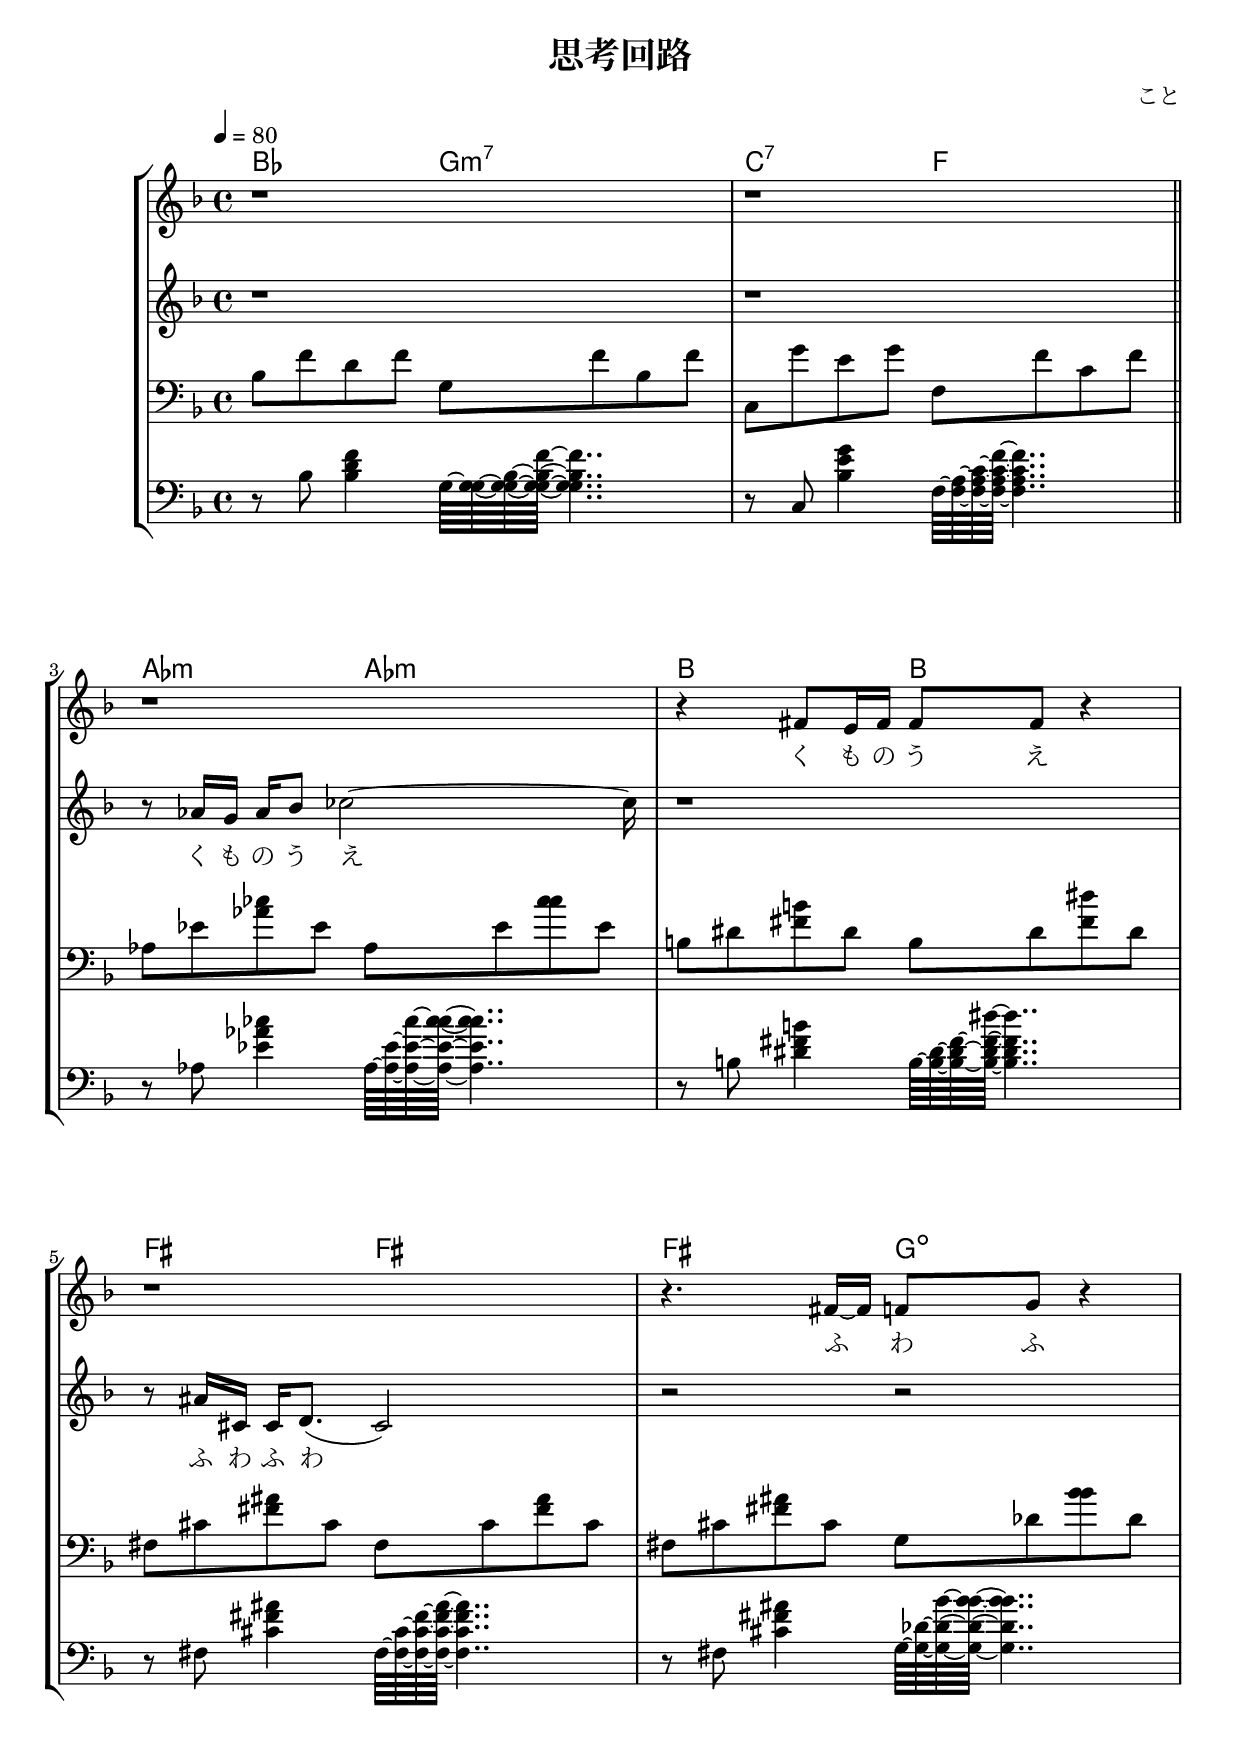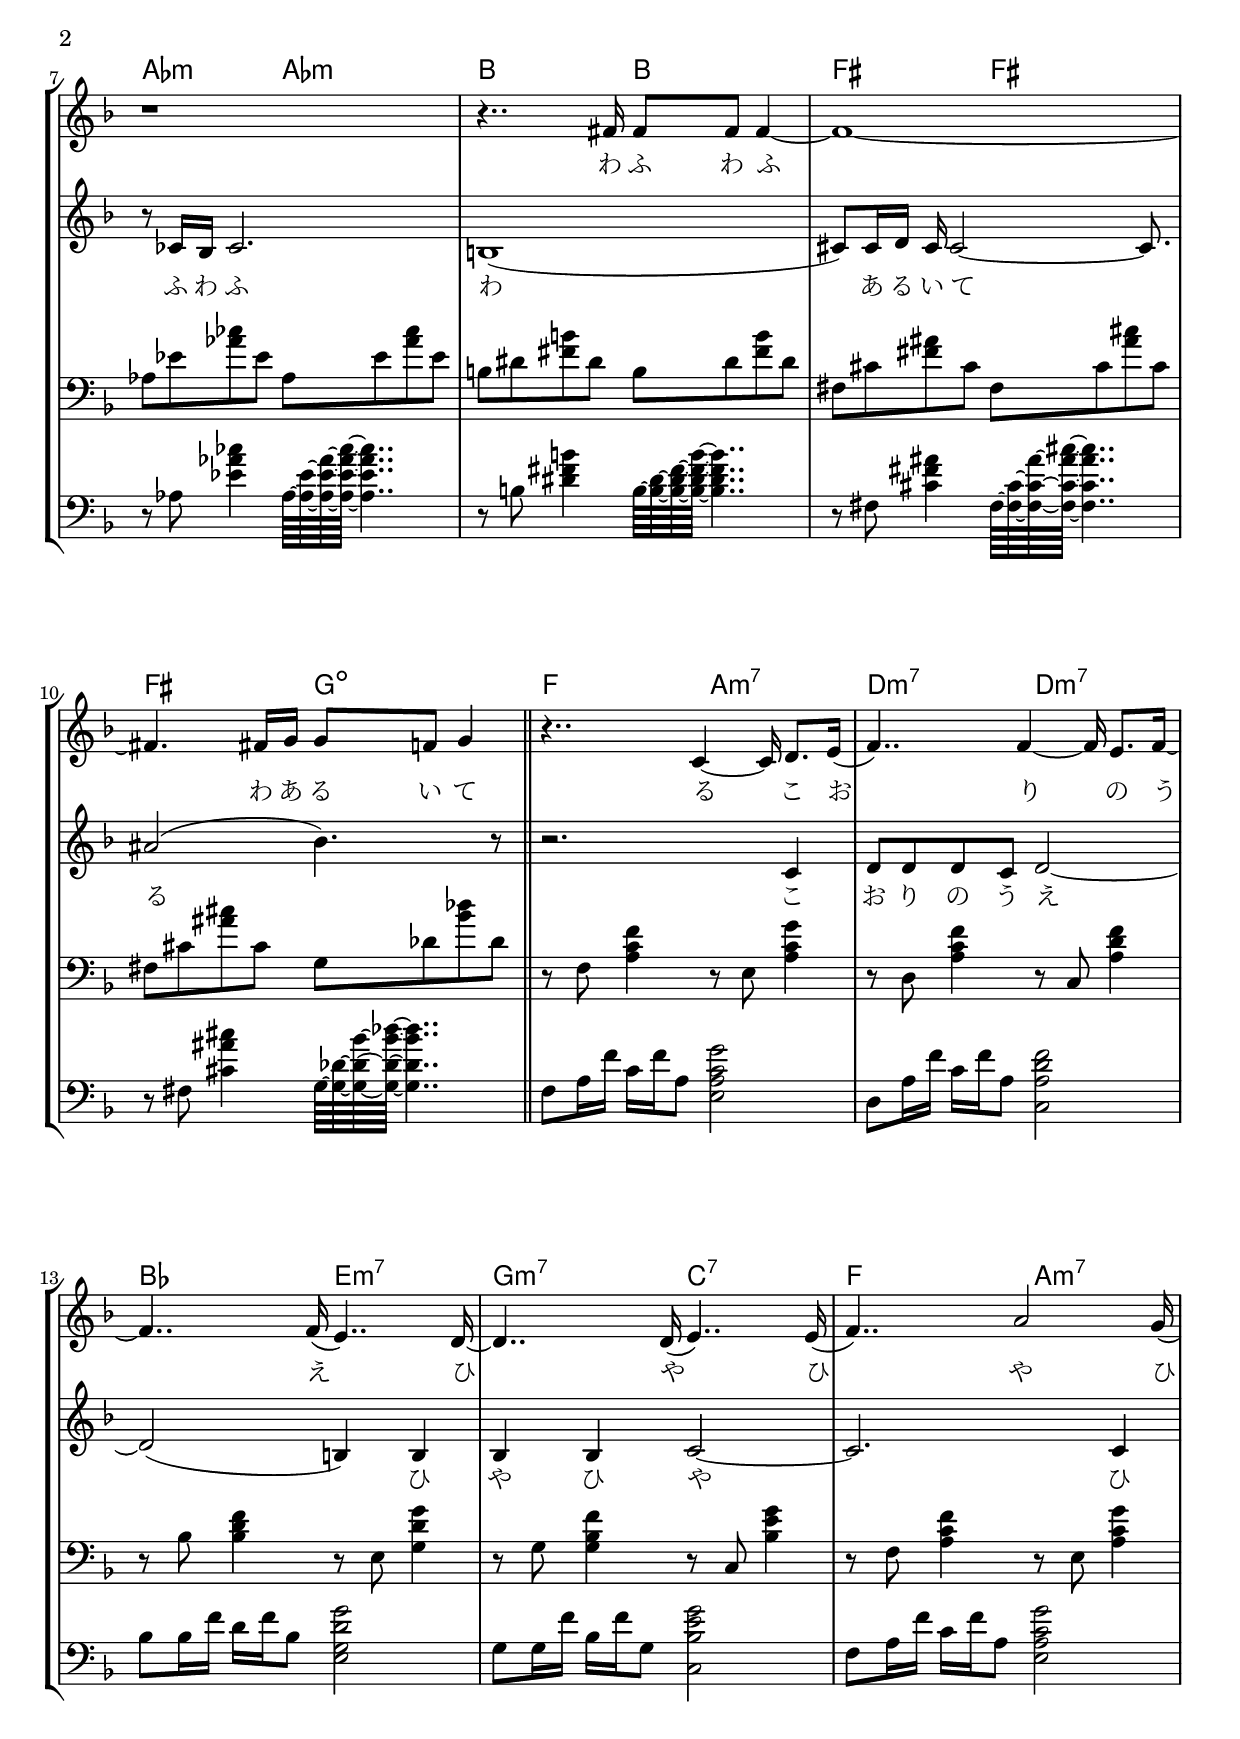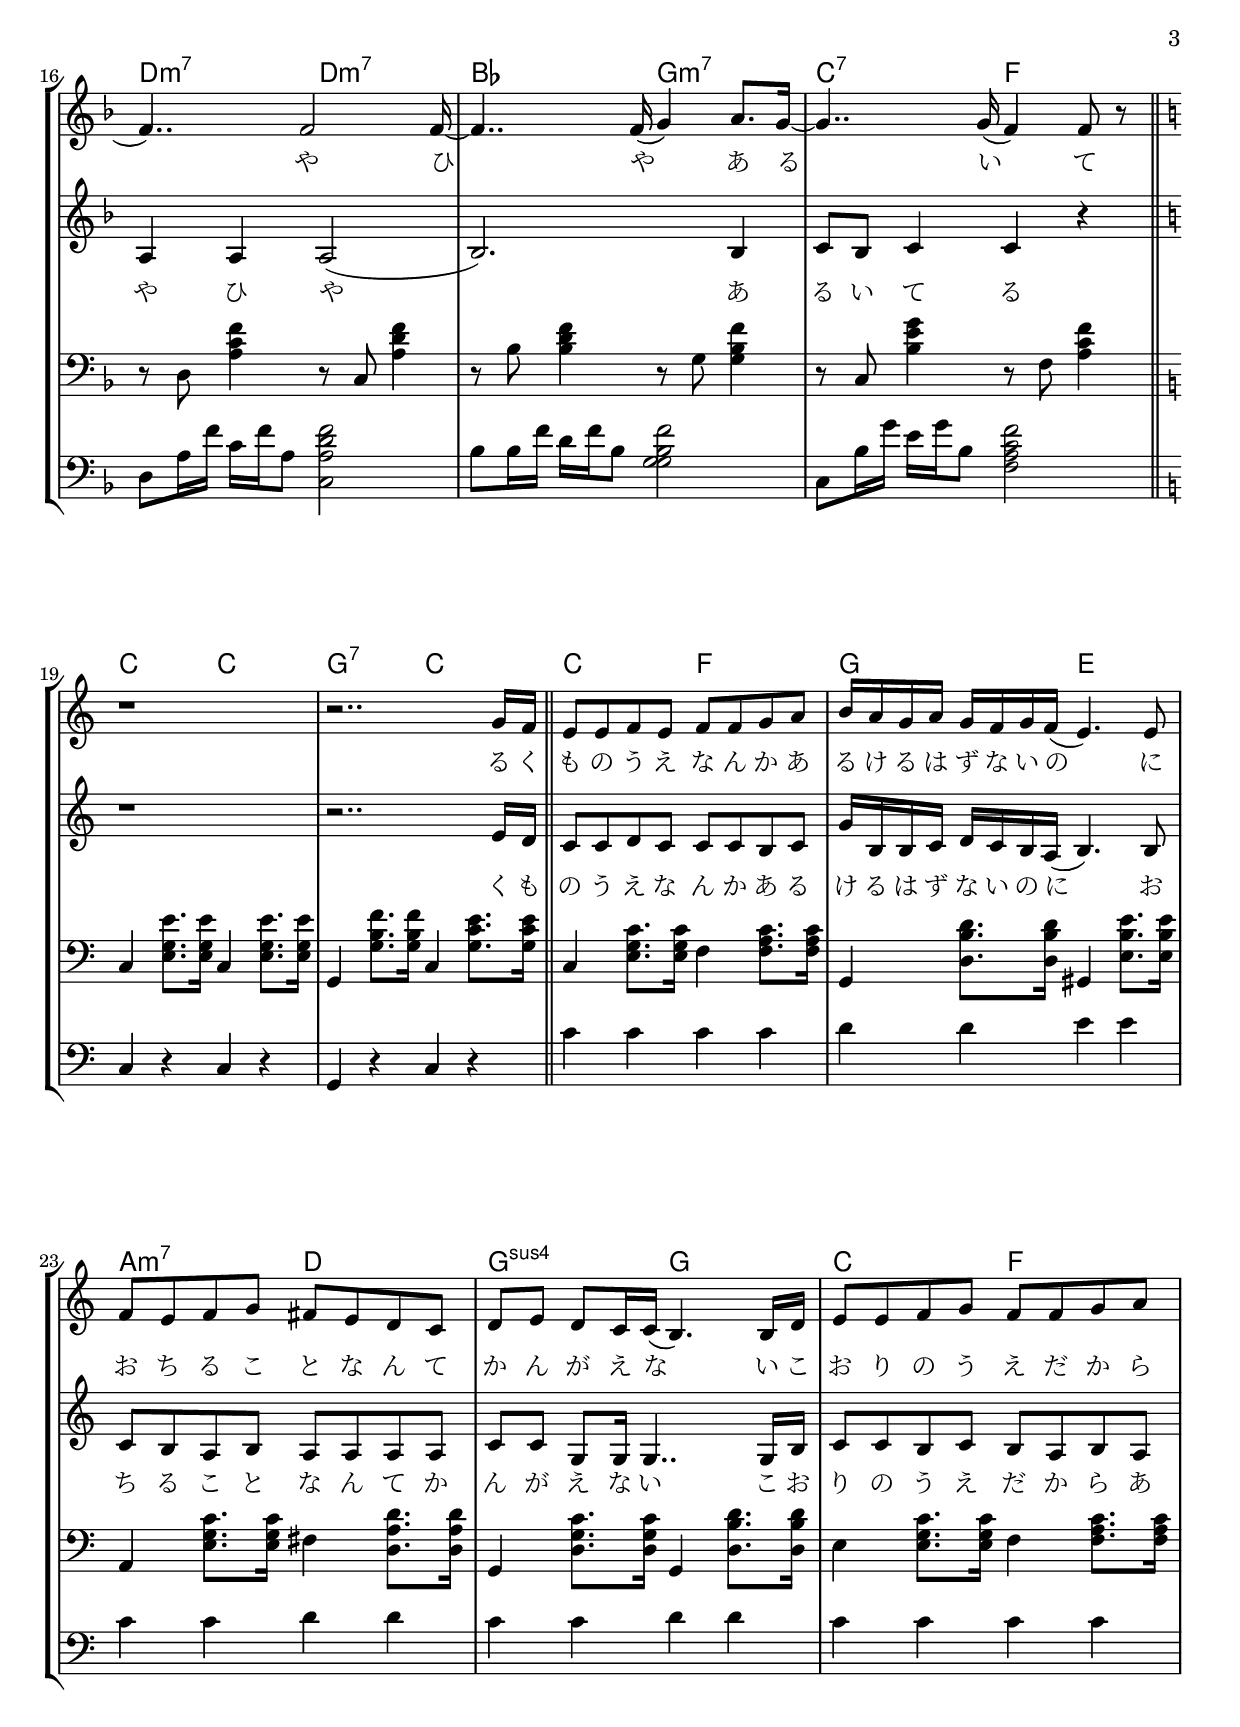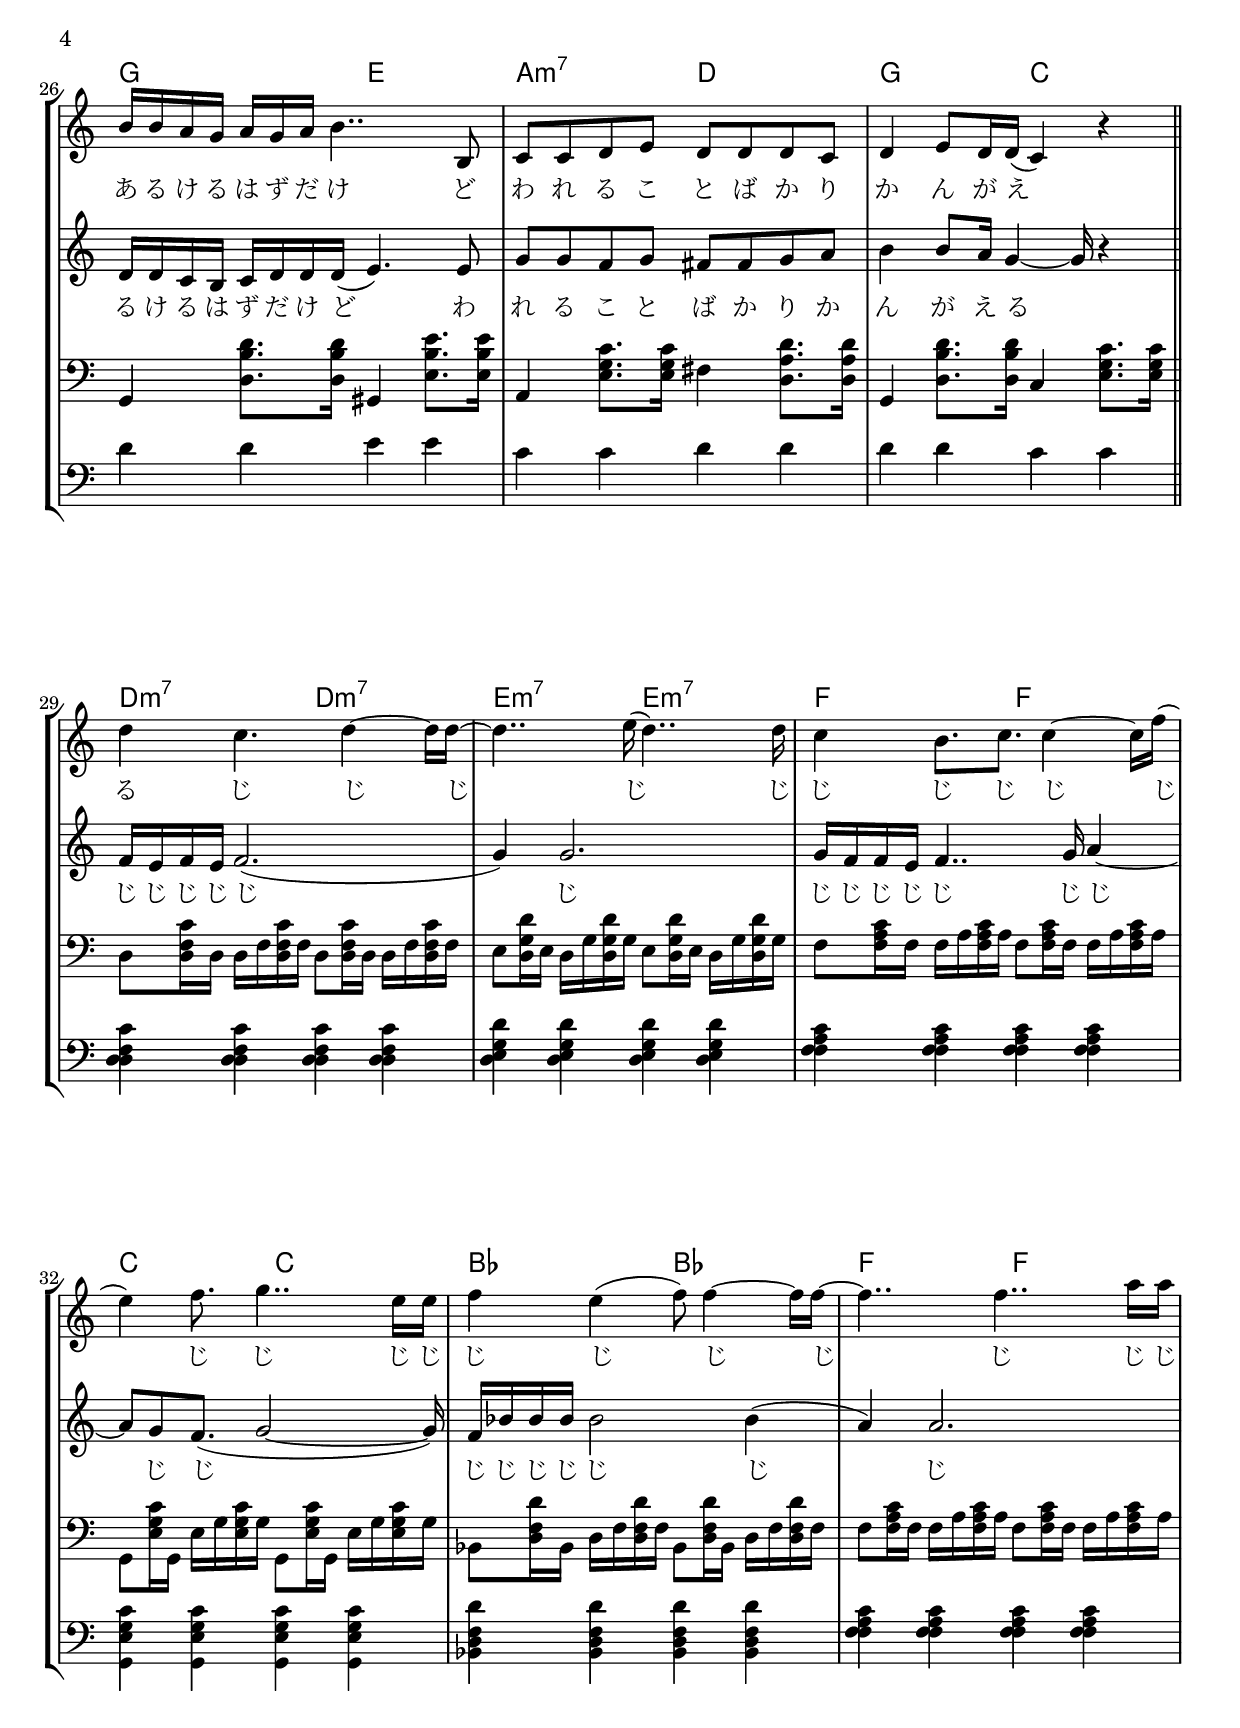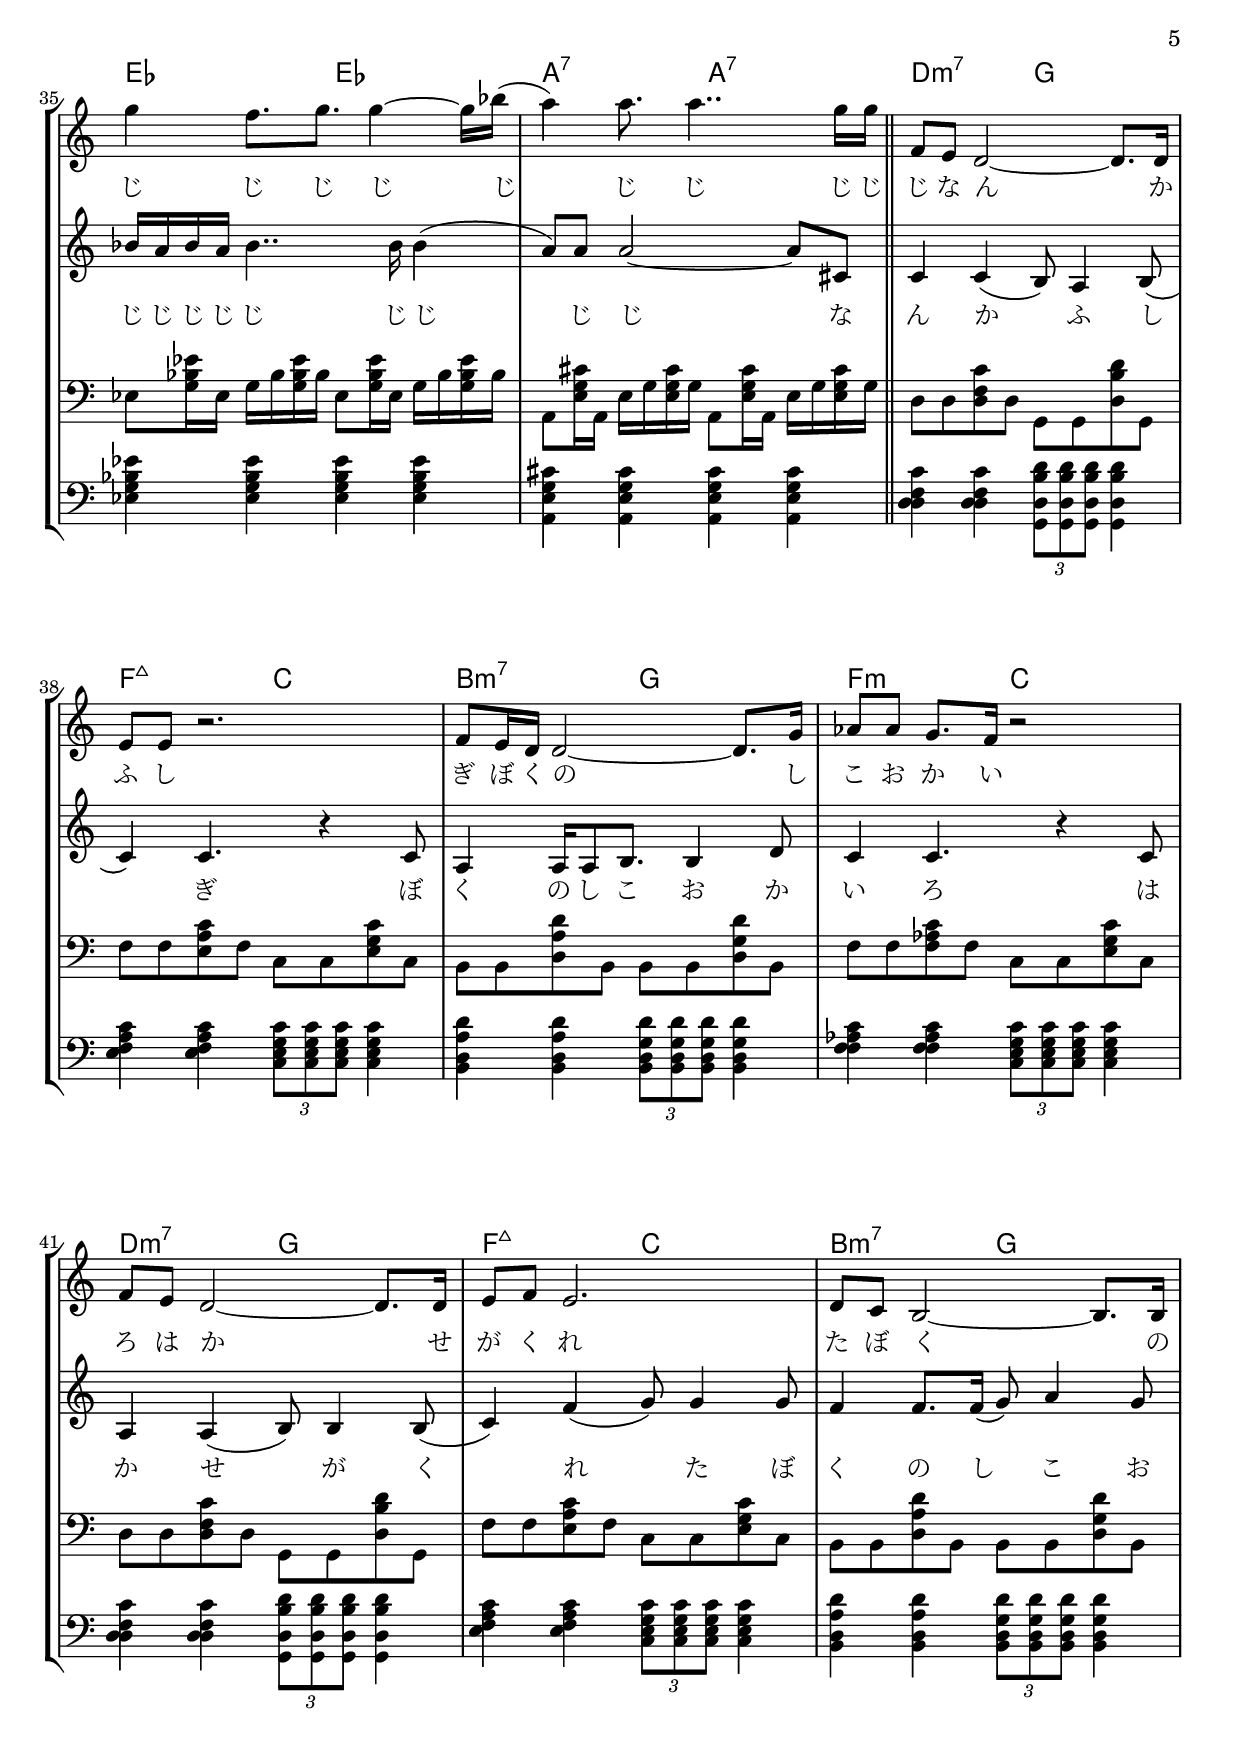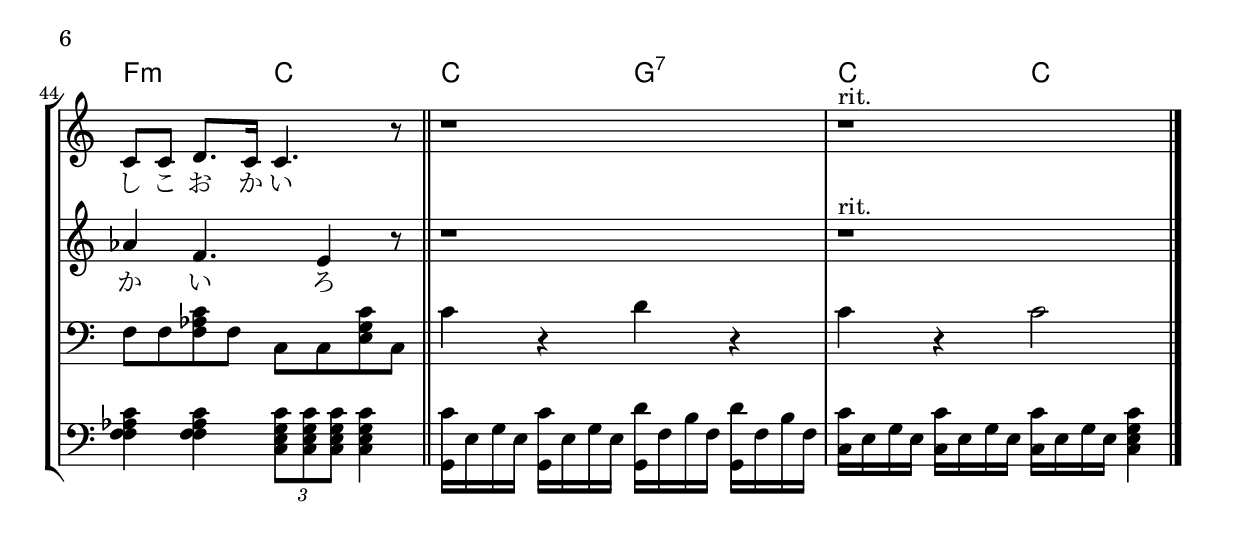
\version "2.12.1"

\header {
	title = \markup {思考回路}
	composer = \markup \center-column {こと}
}

harmony = \chordmode {
	bes2 g:min7 c:7 f 

	as:m as:m b b fis fis fis g:dim as:m as:m b b fis fis fis g:dim 

	f a:min7 d:min7 d:min7 bes e:min7 g:min7 c:7 f a:min7 d:min7 d:min7 bes g:min7 c:7 f 

	c c g:7 c 

	c f g e a:min7 d g:sus4 g c f g e a:min7 d g c 

	d:min7 d:min7 e:min7 e:min7 f f c c bes bes f f es es a:7 a:7 

	d:min7 g f:maj7 c b:m7 g f:m c d:min7 g f:maj7 c b:m7 g f:m c 

	c g:7 c c 
}

melody = {
	\key f \major
	\tempo 4 = 80
	r1 | r1   
	\set Staff.midiInstrument = #"fss0.25"
	r1
r4 fis'8  e'16  fis'16  fis'8  fis'8  r4~ 
	r1~ 
	r4.  fis'16  fis'16  f'8  g'8  r4 
	r1 
	r4..  fis'16  fis'8  fis'8  fis'4~ 
	fis'1~ 
	fis'4.  fis'16  g'16  g'8  f'8  g'4
	\set Staff.midiInstrument = #"mmi0.42"
	r4.. c'4~c'16  d'8.  e'16 
	(f'4..)  f'4~f'16  e'8.  f'16~ 
	f'4..  f'16  (e'4..)  d'16~ 
	d'4..  d'16  (e'4..)  e'16 
	(f'4..)  a'2  g'16 
	(f'4..)  f'2  f'16~ 
	f'4..  f'16  (g'4)  a'8.  g'16~ 
	g'4..  g'16  (f'4)  f'8  	r8 	\key c \major
	r1 | r2.. 
	\set Staff.midiInstrument = #"mmi0.42"
	g'16  f'16 
	e'8  e'8  f'8  e'8  f'8  f'8  g'8  a'8 
	b'16  a'16  g'16  a'16  g'16  f'16  g'16  f'16  (e'4.)  e'8 
	f'8  e'8  f'8  g'8  fis'8  e'8  d'8  c'8 
	d'8  e'8  d'8  c'16  c'16  (b4.)  b16  d'16 
	e'8  e'8  f'8  g'8  f'8  f'8  g'8  a'8 
	b'16  b'16  a'16  g'16  a'16  g'16  a'16  b'4..  b8 
	c'8  c'8  d'8  e'8  d'8  d'8  d'8  c'8 
	d'4  e'8  d'16  d'16  (c'4)  	r4 	\set Staff.midiInstrument = #"Pad 2 (warm)"
	d''4  c''4.  d''4~d''16  d''16~ 
	d''4..  e''16  (d''4..)  d''16 
	c''4  b'8.  c''8.  c''4~c''16  f''16 
	(e''4)  f''8.  g''4..  e''16  e''16 
	f''4  e''4  (f''8)  f''4~f''16  f''16~ 
	f''4..  f''4..  a''16  a''16 
	g''4  f''8.  g''8.  g''4~g''16  bes''16 
	(a''4)  a''8.  a''4..  g''16  g''16
	\set Staff.midiInstrument = #"fss0.25"
	 f'8  e'8  d'2~d'8.  d'16 
	e'8  e'8  r2. 
	f'8  e'16  d'16  d'2~d'8.  g'16 
	as'8  as'8  g'8.  f'16  r2 
	f'8  e'8  d'2~d'8.  d'16 
	e'8  f'8  e'2. 
	d'8  c'8  b2~b8.  b16 
	c'8  c'8  d'8.  c'16  c'4.  	r8 	r1 | r1^"rit." \bar "|."
}

words = \lyricmode {
	
	く  も  の  う  え  ふ  わ  ふ  わ  ふ  わ  ふ  わ  あ  る  い  て  る  
	こ  お  り  の  う  え  ひ  や  ひ  や  ひ  や  ひ  や  あ  る  い  て  る  
	
	く  も  の  う  え  な  ん  か  あ  る  け  る  は  ず  な  い  の  に  お  ち  る  こ  と  な  ん  て  か  ん  が  え  な  い  こ  お  り  の  う  え  だ  か  ら  あ  る  け  る  は  ず  だ  け  ど  わ  れ  る  こ  と  ば  か  り  か  ん  が  え  る  
	じ  じ  じ  じ  じ  じ  じ  じ  じ  じ  じ  じ  じ  じ  じ  じ  じ  じ  じ  じ  じ  じ  じ  じ  じ  じ  じ  じ  じ  じ  じ  
	な  ん  か  ふ  し  ぎ  ぼ  く  の  し  こ  お  か  い  ろ  は  か  せ  が  く  れ  た  ぼ  く  の  し  こ  お  か  い  ろ  
	
}

secondmelody = {
	\key f \major
	\tempo 4 = 80
	r1 | r1   
	\set Staff.midiInstrument = #"Synth Voice"
	r8 as'16  g'16  as'16  bes'8  ces''2~ces''16 
	r1 
	r8  ais'16  cis'16  cis'16  d'8.  (cis'2) 
	r2  r2 
	r8  ces'16  bes16  ces'2. 
	b1 
	(cis'8)  cis'16  d'16  cis'16  cis'2~cis'8. 
	ais'2  (bes'4.)  	r8 	\set Staff.midiInstrument = #"Synth Voice"
	r2. c'4 
	d'8  d'8  d'8  c'8  d'2~ 
	d'2  (b4)  b4 
	bes4  bes4  c'2~ 
	c'2.  c'4 
	a4  a4  a2 
	(bes2.)  bes4 
	c'8  bes8  c'4  c'4  	r4 	\key c \major
	r1 | r2.. 
	\set Staff.midiInstrument = #"fss0.23"
	e'16  d'16 
	c'8  c'8  d'8  c'8  c'8  c'8  b8  c'8 
	g'16  b16  b16  c'16  d'16  c'16  b16  a16  (b4.)  b8 
	c'8  b8  a8  b8  a8  a8  a8  a8 
	c'8  c'8  g8  g16  g4..  g16  b16 
	c'8  c'8  b8  c'8  b8  a8  b8  a8 
	d'16  d'16  c'16  b16  c'16  d'16  d'16  d'16  (e'4.)  e'8 
	g'8  g'8  f'8  g'8  fis'8  fis'8  g'8  a'8 
	b'4  b'8  a'16  g'4~g'16  	r4 	\set Staff.midiInstrument = #"Steel Drums"
	f'16  e'16  f'16  e'16  f'2. 
	(g'4)  g'2. 
	g'16  f'16  f'16  e'16  f'4..  g'16  a'4~ 
	a'8  g'8  f'8.  (g'2~g'16) 
	f'16  bes'16  bes'16  bes'16  bes'2  bes'4 
	(a'4)  a'2. 
	bes'16  a'16  bes'16  a'16  bes'4..  bes'16  bes'4 
	(a'8)  a'8  a'2~a'8  	\set Staff.midiInstrument = #"mmi0.42"
	cis'8 
	c'4  c'4  (b8)  a4  b8 
	(c'4)  c'4.  r4  c'8 
	a4  a16  a8  b8.  b4  d'8 
	c'4  c'4.  r4  c'8 
	a4  a4  (b8)  b4  b8 
	(c'4)  f'4  (g'8)  g'4  g'8 
	f'4  f'8.  f'16  (g'8)  a'4  g'8 
	as'4  f'4.  e'4  	r8 	r1 | r1^"rit." \bar "|."
}

secondwords = \lyricmode {
	
	く  も  の  う  え  ふ  わ  ふ  わ  ふ  わ  ふ  わ  あ  る  い  て  る  
	こ  お  り  の  う  え  ひ  や  ひ  や  ひ  や  ひ  や  あ  る  い  て  る  
	
	く  も  の  う  え  な  ん  か  あ  る  け  る  は  ず  な  い  の  に  お  ち  る  こ  と  な  ん  て  か  ん  が  え  な  い  こ  お  り  の  う  え  だ  か  ら  あ  る  け  る  は  ず  だ  け  ど  わ  れ  る  こ  と  ば  か  り  か  ん  が  え  る  
	じ  じ  じ  じ  じ  じ  じ  じ  じ  じ  じ  じ  じ  じ  じ  じ  じ  じ  じ  じ  じ  じ  じ  じ  じ  じ  じ  じ  じ  じ  じ  
	な  ん  か  ふ  し  ぎ  ぼ  く  の  し  こ  お  か  い  ろ  は  か  せ  が  く  れ  た  ぼ  く  の  し  こ  お  か  い  ろ  
	
}

tempochange = {
	\tempo 4 = 80
	r1 | r1 \bar "||"
	\tempo 4 = 80
	r1 | r1 | r1 | r1 | r1 | r1 | r1 | r1 \bar "||"
	\tempo 4 = 80
	r1 | r1 | r1 | r1 | r1 | r1 | r1 | r1 \bar "||"
	\tempo 4 = 80
	r1 | r1 \bar "||"
	\tempo 4 = 80
	r1 | r1 | r1 | r1 | r1 | r1 | r1 | r1 \bar "||"
	\tempo 4 = 80
	r1 | r1 | r1 | r1 | r1 | r1 | r1 | r1 \bar "||"
	\tempo 4 = 80
	r1 | r1 | r1 | r1 | r1 | r1 | r1 | r1 \bar "||"
	\tempo 4 = 80
	r1 | \tempo 4 = 60 r2 \tempo 4 = 53 r2 \bar "|."
}

mainacc = {
	\clef bass
	\set Staff.midiInstrument = #"Oboe"
	\key f \major
	\tempo 4 = 80
	bes8 f' d' f'
	g8 f' bes f'
	c8 g' e' g'
	f8 f' c' f'
	\bar "||"

	\set Staff.midiInstrument = #"Oboe"
	as8 es' <as' ces''> es'
	as8 es' <ces'' ces''> es'
	b8 dis' <fis' b'> dis'
	b8 dis' <fis' dis''> dis'
	fis8 cis' <fis' ais'> cis'
	fis8 cis' <fis' ais'> cis'
	fis8 cis' <fis' ais'> cis'
	g8 des' <bes' bes'> des'
	as8 es' <as' ces''> es'
	as8 es' <as' ces''> es'
	b8 dis' <fis' b'> dis'
	b8 dis' <fis' b'> dis'
	fis8 cis' <fis' ais'> cis'
	fis8 cis' <ais' cis''> cis'
	fis8 cis' <ais' cis''> cis'
	g8 des' <bes' des''> des'
	\bar "||"

	\set Staff.midiInstrument = #"FX 1 (rain)"
	r8 f <a c' f'>4
	r8 e <a c' g'>4
	r8 d <a c' f'>4
	r8 c <a d' f'>4
	r8 bes <bes d' f'>4
	r8 e <g d' g'>4
	r8 g <g bes f'>4
	r8 c <bes e' g'>4
	r8 f <a c' f'>4
	r8 e <a c' g'>4
	r8 d <a c' f'>4
	r8 c <a d' f'>4
	r8 bes <bes d' f'>4
	r8 g <g bes f'>4
	r8 c <bes e' g'>4
	r8 f <a c' f'>4
	\bar "||"

	\set Staff.midiInstrument = #"Electric Bass (finger)"
	\key c \major
	c4 <e g e'>8. <e g e'>16
	c4 <e g e'>8. <e g e'>16
	g,4 <g b f'>8. <g b f'>16
	c4 <g c' e'>8. <g c' e'>16
	\bar "||"

	\set Staff.midiInstrument = #"Electric Bass (finger)"
	c4 <e g c'>8. <e g c'>16
	f4 <f a c'>8. <f a c'>16
	g,4 <d b d'>8. <d b d'>16
	gis,4 <e b e'>8. <e b e'>16
	a,4 <e g c'>8. <e g c'>16
	fis4 <d a d'>8. <d a d'>16
	g,4 <d g c'>8. <d g c'>16
	g,4 <d b d'>8. <d b d'>16
	e4 <e g c'>8. <e g c'>16
	f4 <f a c'>8. <f a c'>16
	g,4 <d b d'>8. <d b d'>16
	gis,4 <e b e'>8. <e b e'>16
	a,4 <e g c'>8. <e g c'>16
	fis4 <d a d'>8. <d a d'>16
	g,4 <d b d'>8. <d b d'>16
	c4 <e g c'>8. <e g c'>16
	\bar "||"

	\set Staff.midiInstrument = #"String Ensemble 2"
	d8 <d f c'>16 d16   d16 f16 <d f c'>16 f16
	d8 <d f c'>16 d16   d16 f16 <d f c'>16 f16
	e8 <d g d'>16 e16   d16 g16 <d g d'>16 g16
	e8 <d g d'>16 e16   d16 g16 <d g d'>16 g16
	f8 <f a c'>16 f16   f16 a16 <f a c'>16 a16
	f8 <f a c'>16 f16   f16 a16 <f a c'>16 a16
	g,8 <e g c'>16 g,16   e16 g16 <e g c'>16 g16
	g,8 <e g c'>16 g,16   e16 g16 <e g c'>16 g16
	bes,8 <d f d'>16 bes,16   d16 f16 <d f d'>16 f16
	bes,8 <d f d'>16 bes,16   d16 f16 <d f d'>16 f16
	f8 <f a c'>16 f16   f16 a16 <f a c'>16 a16
	f8 <f a c'>16 f16   f16 a16 <f a c'>16 a16
	es8 <g bes es'>16 es16   g16 bes16 <g bes es'>16 bes16
	es8 <g bes es'>16 es16   g16 bes16 <g bes es'>16 bes16
	a,8 <e g cis'>16 a,16   e16 g16 <e g cis'>16 g16
	a,8 <e g cis'>16 a,16   e16 g16 <e g cis'>16 g16
	\bar "||"

	\set Staff.midiInstrument = #"Acoustic Guitar (steel)"
	d8 d8 <d f c'>8 d8
	g,8 g,8 <d b d'>8 g,8
	f8 f8 <e a c'>8 f8
	c8 c8 <e g c'>8 c8
	b,8 b,8 <d a d'>8 b,8
	b,8 b,8 <d g d'>8 b,8
	f8 f8 <f as c'>8 f8
	c8 c8 <e g c'>8 c8
	d8 d8 <d f c'>8 d8
	g,8 g,8 <d b d'>8 g,8
	f8 f8 <e a c'>8 f8
	c8 c8 <e g c'>8 c8
	b,8 b,8 <d a d'>8 b,8
	b,8 b,8 <d g d'>8 b,8
	f8 f8 <f as c'>8 f8
	c8 c8 <e g c'>8 c8
	\bar "||"

	\set Staff.midiInstrument = #"Breath Noise"
	c'4 r4
	d'4 r4
	c'4 r4
	c'2
	\bar "|."
}

subacc = {
	\clef bass
	\set Staff.midiInstrument = #"Fretless Bass"
	\key f \major
	\tempo 4 = 80
	r8 bes8 <bes d' f'>4
	g64~ <g~ g~> <g~ g~ bes~> <g g bes f'>~ <g g bes f'>4..
	r8 c8 <bes e' g'>4
	f64~ <f~ a~> <f~ a~ c'~> <f a c' f'>~ <f a c' f'>4..
	\bar "||"

	\set Staff.midiInstrument = #"Fretless Bass"
	r8 as8 <es' as' ces''>4
	as64~ <as~ es'~> <as~ es'~ ces''~> <as es' ces'' ces''>~ <as es' ces'' ces''>4..
	r8 b8 <dis' fis' b'>4
	b64~ <b~ dis'~> <b~ dis'~ fis'~> <b dis' fis' dis''>~ <b dis' fis' dis''>4..
	r8 fis8 <cis' fis' ais'>4
	fis64~ <fis~ cis'~> <fis~ cis'~ fis'~> <fis cis' fis' ais'>~ <fis cis' fis' ais'>4..
	r8 fis8 <cis' fis' ais'>4
	g64~ <g~ des'~> <g~ des'~ bes'~> <g des' bes' bes'>~ <g des' bes' bes'>4..
	r8 as8 <es' as' ces''>4
	as64~ <as~ es'~> <as~ es'~ as'~> <as es' as' ces''>~ <as es' as' ces''>4..
	r8 b8 <dis' fis' b'>4
	b64~ <b~ dis'~> <b~ dis'~ fis'~> <b dis' fis' b'>~ <b dis' fis' b'>4..
	r8 fis8 <cis' fis' ais'>4
	fis64~ <fis~ cis'~> <fis~ cis'~ ais'~> <fis cis' ais' cis''>~ <fis cis' ais' cis''>4..
	r8 fis8 <cis' ais' cis''>4
	g64~ <g~ des'~> <g~ des'~ bes'~> <g des' bes' des''>~ <g des' bes' des''>4..
	\bar "||"

	\set Staff.midiInstrument = #"Pad 4 (choir)"
	f8 a16 f' c' f' a8
	<e a c' g'>2
	d8 a16 f' c' f' a8
	<c a d' f'>2
	bes8 bes16 f' d' f' bes8
	<e g d' g'>2
	g8 g16 f' bes f' g8
	<c bes e' g'>2
	f8 a16 f' c' f' a8
	<e a c' g'>2
	d8 a16 f' c' f' a8
	<c a d' f'>2
	bes8 bes16 f' d' f' bes8
	<g g bes f'>2
	c8 bes16 g' e' g' bes8
	<f a c' f'>2
	\bar "||"

	\set Staff.midiInstrument = #"Lead 5 (charang)"
	\key c \major
	c4 r4
	c4 r4
	g,4 r4
	c4 r4
	\bar "||"

	\set Staff.midiInstrument = #"FX 3 (crystal)"
	c'4 c'4
	c'4 c'4
	d'4 d'4
	e'4 e'4
	c'4 c'4
	d'4 d'4
	c'4 c'4
	d'4 d'4
	c'4 c'4
	c'4 c'4
	d'4 d'4
	e'4 e'4
	c'4 c'4
	d'4 d'4
	d'4 d'4
	c'4 c'4
	\bar "||"

	\set Staff.midiInstrument = #"Lead 6 (voice)"
	<d d f c'>4 <d d f c'>4
	<d d f c'>4 <d d f c'>4
	<e d g d'>4 <e d g d'>4
	<e d g d'>4 <e d g d'>4
	<f f a c'>4 <f f a c'>4
	<f f a c'>4 <f f a c'>4
	<g, e g c'>4 <g, e g c'>4
	<g, e g c'>4 <g, e g c'>4
	<bes, d f d'>4 <bes, d f d'>4
	<bes, d f d'>4 <bes, d f d'>4
	<f f a c'>4 <f f a c'>4
	<f f a c'>4 <f f a c'>4
	<es g bes es'>4 <es g bes es'>4
	<es g bes es'>4 <es g bes es'>4
	<a, e g cis'>4 <a, e g cis'>4
	<a, e g cis'>4 <a, e g cis'>4
	\bar "||"

	\set Staff.midiInstrument = #"Synthstrings 1"
	<d d f c'>4 <d d f c'>4
	\tuplet 3/2 { <g, d b d'>8 <g, d b d'>8 <g, d b d'>8 } <g, d b d'>4
	<f e a c'>4 <f e a c'>4
	\tuplet 3/2 { <c e g c'>8 <c e g c'>8 <c e g c'>8 } <c e g c'>4
	<b, d a d'>4 <b, d a d'>4
	\tuplet 3/2 { <b, d g d'>8 <b, d g d'>8 <b, d g d'>8 } <b, d g d'>4
	<f f as c'>4 <f f as c'>4
	\tuplet 3/2 { <c e g c'>8 <c e g c'>8 <c e g c'>8 } <c e g c'>4
	<d d f c'>4 <d d f c'>4
	\tuplet 3/2 { <g, d b d'>8 <g, d b d'>8 <g, d b d'>8 } <g, d b d'>4
	<f e a c'>4 <f e a c'>4
	\tuplet 3/2 { <c e g c'>8 <c e g c'>8 <c e g c'>8 } <c e g c'>4
	<b, d a d'>4 <b, d a d'>4
	\tuplet 3/2 { <b, d g d'>8 <b, d g d'>8 <b, d g d'>8 } <b, d g d'>4
	<f f as c'>4 <f f as c'>4
	\tuplet 3/2 { <c e g c'>8 <c e g c'>8 <c e g c'>8 } <c e g c'>4
	\bar "||"

	\set Staff.midiInstrument = #"FX 6 (goblins)"
	<g, c'>16 e g e <g, c'> e g e
	<g, d'>16 f b f <g, d'> f b f
	<c c'>16 e g e <c c'> e g e
	<c c'>16 e g e <c e g c'>4
	\bar "|."
}

percA = {
	\drummode {
	r1  |r2. hho4  \bar "||"
	r1 |r1 |r1 |r1 |r1 |r1 |r1 |r1 \bar "||"
	r1 |r1 |r1 |r1 |r1 |r1 |r1 |r1 \bar "||"
	r2. hho4  |r1  \bar "||"
	r2. hho4  |r1  |r2. hho4  |r1  |r2. hho4  |r1  |r2. hho4  |r1  \bar "||"
	r2 r8 hho4.  |r2 r8 hho4.  |r2 r8 hho4.  |r2 r8 hho4.  |r2 r8 hho4.  |r2 r8 hho4.  |r2 r8 hho4.  |r2 r8 hho4.  \bar "||"
	r2 r8 hho4.  |r2 r8 hho4.  |r2 r8 hho4.  |r2 r8 hho4.  |r2 r8 hho4.  |r2 r8 hho4.  |r2 r8 hho4.  |r2 r8 hho4.  \bar "||"
	r2. hho4  |r1  \bar "|."
	}
}

percB = {
	\drummode {
	r16 hhp16 hhp8 hhp16 hhp8 hhp2 r16  |r16 hhp16 hhp8 hhp16 hhp8 hhp2 hhp16  \bar "||"
	r1 |r1 |r1 |r1 |r1 |r1 |r1 |r1 \bar "||"
	r1 |r1 |r1 |r1 |r1 |r1 |r1 |r1 \bar "||"
	r4 hh4 hh2  |r4 hh4. r16 hh8 hh8 hh16  \bar "||"
	r4 hh4 hh2  |hh4 hh4 hh4 hh4  |hh4 hh4 hh4 r16 hh8.  |hh4 hh4 hh4 hh4  |r4 hh4 hh2  |hh4 hh4 hh4 hh4  |hh4 hh4 hh4 r16 hh8.  |r4 hh4. r16 hh8 hh8 hh16  \bar "||"
	r8 hh8 hh8 hh8 hh4. hh8  |hh8 hh8 hh8 hh8 hh4 hh8 hh8  |hh8 hh8 hh8 hh8 hh4. hh8  |hh8 hh8 hh8 hh8 hh4 hh8 hh8  |r8 hh8 hh8 hh8 hh4. hh8  |hh8 hh8 hh8 hh8 hh4 hh8 hh8  |hh8 hh8 hh8 hh8 hh4. hh8  |r16 hh4 hh4 hh4 r16 hh8  \bar "||"
	r8 hh8 hh8 hh8 hh4. hh8  |hh8 hh8 hh8 hh8 hh4 hh8 hh8  |hh8 hh8 hh8 hh8 hh4. hh8  |hh8 hh8 hh8 hh8 hh4 hh8 hh8  |r8 hh8 hh8 hh8 hh4. hh8  |hh8 hh8 hh8 hh8 hh4 hh8 hh8  |hh8 hh8 hh8 hh8 hh4. hh8  |r16 hh4 hh4 hh4 r16 hh8  \bar "||"
	r4 hh4 hh2  |r4 hh4. r16 hh8 hh8 hh16  \bar "|."
	}
}

percC = {
	\drummode {
	hh8. hh8. hh2 r8  |hh8. hh8. hh4 hh4 hh8  \bar "||"
	r1 |r1 |r1 |r1 |r1 |r1 |r1 |r1 \bar "||"
	r1 |r1 |r1 |r1 |r1 |r1 |r1 |r1 \bar "||"
	r16 hhp8 hhp8 hhp8 hhp8 hhp8 hhp8 hhp8 hhp16  |r16 hhp8 hhp8 hhp8 hhp8. hhp8 hhp8 hhp8  \bar "||"
	r16 hhp8 hhp8 hhp8 hhp8 hhp8 hhp8 hhp8 hhp16  |r16 hhp8 hhp8 hhp8 hhp8 hhp8 hhp8 hhp8 hhp16  |r16 hhp8 hhp8 hhp8 hhp8 hhp8 hhp4 hhp16  |r16 hhp8 hhp8 hhp8 hhp8 hhp8 hhp8 hhp8 hhp16  |r16 hhp8 hhp8 hhp8 hhp8 hhp8 hhp8 hhp8 hhp16  |r16 hhp8 hhp8 hhp8 hhp8 hhp8 hhp8 hhp8 hhp16  |r16 hhp8 hhp8 hhp8 hhp8 hhp8 hhp4 hhp16  |r16 hhp8 hhp8 hhp8 hhp8. hhp8 hhp8 hhp8  \bar "||"
	r16 hhp4 hhp8 hhp8 hhp4. hhp16  |r16 hhp4 hhp8 hhp8 hhp4 hhp8.  |r16 hhp4 hhp8 hhp8 hhp4 hhp8 hhp16  |r16 hhp4 hhp8 hhp8 hhp4 hhp8.  |r16 hhp4 hhp8 hhp8 hhp4. hhp16  |r16 hhp4 hhp8 hhp8 hhp4 hhp8.  |r16 hhp4 hhp8 hhp8 hhp4 hhp8 hhp16  |r8 hhp8 hhp8 hhp8 hhp4 r16 hhp8.  \bar "||"
	r16 hhp4 hhp8 hhp8 hhp4. hhp16  |r16 hhp4 hhp8 hhp8 hhp4 hhp8.  |r16 hhp4 hhp8 hhp8 hhp4 hhp8 hhp16  |r16 hhp4 hhp8 hhp8 hhp4 hhp8.  |r16 hhp4 hhp8 hhp8 hhp4. hhp16  |r16 hhp4 hhp8 hhp8 hhp4 hhp8.  |r16 hhp4 hhp8 hhp8 hhp4 hhp8 hhp16  |r8 hhp8 hhp8 hhp8 hhp4 r16 hhp8.  \bar "||"
	r16 hhp8 hhp8 hhp8 hhp8 hhp8 hhp8 hhp8 hhp16  |r16 hhp8 hhp8 hhp8 hhp8. hhp8 hhp8 hhp8  \bar "|."
	}
}

percD = {
	\drummode {
	r2 ss2  |r2 ss2  \bar "||"
	r1 |r1 |r1 |r1 |r1 |r1 |r1 |r1 \bar "||"
	r1 |r1 |r1 |r1 |r1 |r1 |r1 |r1 \bar "||"
	r8 sn4 sn4 sn4 sn8  |r8 sn4 sn8 sn16 sn8 sn8 sn8 sn16  \bar "||"
	r8 sn4 sn4 sn4 sn8  |r8 sn4 sn4 sn4 sn8  |r8 sn4 sn4 sn4 sn8  |r8 sn4 sn4 sn4 sn8  |r8 sn4 sn4 sn4 sn8  |r8 sn4 sn4 sn4 sn8  |r8 sn4 sn4 sn4 sn8  |r8 sn4 sn8 sn16 sn8 sn8 sn8 sn16  \bar "||"
	r8. sn2 r16 sn4  |r8. sn2 r16 sn8. sn16  |r8. sn2 r16 sn4  |r8. sn2 r16 sn8. sn16  |r8. sn2 r16 sn4  |r8. sn2 r16 sn8. sn16  |r8. sn2 r16 sn4  |r8. sn2 r16 sn4  \bar "||"
	r8. sn2 r16 sn4  |r8. sn2 r16 sn8. sn16  |r8. sn2 r16 sn4  |r8. sn2 r16 sn8. sn16  |r8. sn2 r16 sn4  |r8. sn2 r16 sn8. sn16  |r8. sn2 r16 sn4  |r8. sn2 r16 sn4  \bar "||"
	r8 sn4 sn4 sn4 sn8  |r8 sn4 sn8 sn16 sn8 sn8 sn8 sn16  \bar "|."
	}
}

percE = {
	\drummode {
	bd2 r8 bd4 bd8  |bd4. bd4 bd4.  \bar "||"
	r1 |r1 |r1 |r1 |r1 |r1 |r1 |r1 \bar "||"
	r1 |r1 |r1 |r1 |r1 |r1 |r1 |r1 \bar "||"
	bd4 bd4 bd16 bd8 bd16 bd4  |bd4 bd8. bd8 bd8 bd8 bd8 bd16  \bar "||"
	bd4 bd4 bd16 bd8 bd16 bd4  |bd4 bd4 bd16 bd8 bd16 bd4  |bd4 bd4 bd16 bd8 bd16 bd4  |bd4 bd4 bd16 bd8 bd16 bd4  |bd4 bd4 bd16 bd8 bd16 bd4  |bd4 bd4 bd16 bd8 bd16 bd4  |bd4 bd4 bd16 bd8 bd16 bd4  |bd4 bd8. bd8 bd8 bd8 bd8 bd16  \bar "||"
	bd4. bd8 bd2  |bd4. bd8 bd4. bd8  |bd4. bd8 bd2  |bd4. bd8 bd4. bd8  |bd4. bd8 bd2  |bd4. bd8 bd4. bd8  |bd4. bd8 bd2  |bd4. bd8 bd4 bd4  \bar "||"
	bd4. bd8 bd2  |bd4. bd8 bd4. bd8  |bd4. bd8 bd2  |bd4. bd8 bd4. bd8  |bd4. bd8 bd2  |bd4. bd8 bd4. bd8  |bd4. bd8 bd2  |bd4. bd8 bd4 bd4  \bar "||"
	bd4 bd4 bd16 bd8 bd16 bd4  |bd4 bd8. bd8 bd8 bd8 bd8 bd16  \bar "|."
	}
}

percF = {
	\drummode {
	r1 | r1 \bar "||"
	r1 | r1 | r1 | r1 | r1 | r1 | r1 | r1 \bar "||"
	r1 | r1 | r1 | r1 | r1 | r1 | r1 | r1 \bar "||"
	cymc1  |cymc1  \bar "||"
	cymc1  |r1 |r1 |r1 |cymc1  |r1 |r1 |cymc1  \bar "||"
	cymc1  |r1 |r1 |r1 |cymc1  |r1 |r1 |cymc1  \bar "||"
	cymc1  |r1 |r1 |r1 |cymc1  |r1 |r1 |cymc1  \bar "||"
	cymc1  |cymc1  \bar "|."
	}
}

percG = {
	\drummode {
	r1 | r1 \bar "||"
	r1 | r1 | r1 | r1 | r1 | r1 | r1 | r1 \bar "||"
	r1 | r1 | r1 | r1 | r1 | r1 | r1 | r1 \bar "||"
	r1 | r1 \bar "||"
	r1 | r1 | r1 | r1 | r1 | r1 | r1 | r1 \bar "||"
	r1 |r1 |r1 |r1 |r1 |r1 |r1 |r4. r16 tommh2 r16  \bar "||"
	r1 |r1 |r1 |r1 |r1 |r1 |r1 |r4. r16 tommh2 r16  \bar "||"
	r1 | r1 \bar "|."
	}
}

percH = {
	\drummode {
	r1 | r1 \bar "||"
	r1 | r1 | r1 | r1 | r1 | r1 | r1 | r1 \bar "||"
	r1 | r1 | r1 | r1 | r1 | r1 | r1 | r1 \bar "||"
	r1 | r1 \bar "||"
	r1 | r1 | r1 | r1 | r1 | r1 | r1 | r1 \bar "||"
	r1 |r1 |r1 |r1 |r1 |r1 |r1 |r2. r8 toml8  \bar "||"
	r1 |r1 |r1 |r1 |r1 |r1 |r1 |r2. r8 toml8  \bar "||"
	r1 | r1 \bar "|."
	}
}

\score {
	<<
		\new StaffGroup <<
			\new ChordNames {\harmony}
			\new Voice = "melody" {\melody}
			\new Lyrics \lyricsto "melody" \words
			\new Voice = "secondmelody" {\secondmelody}
			\new Lyrics \lyricsto "secondmelody" \secondwords
			\new Staff = "mainacc" {\mainacc}
			\new Staff = "subacc" {\subacc}
		>>
	>>
	\layout { }
}
